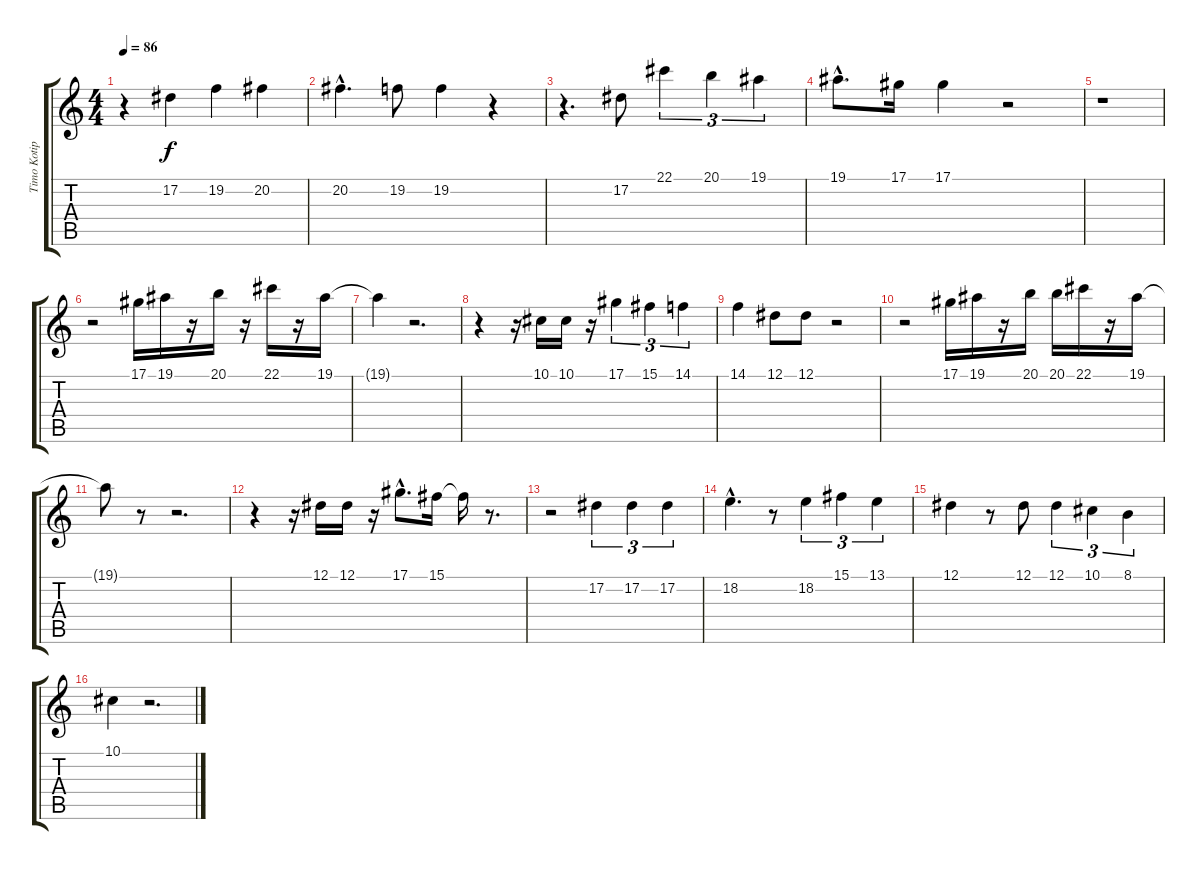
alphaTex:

\track ("Timo Kotipelto" "Timo Kotip") {instrument lead3calliope}
\staff {score tabs}
\tuning (Eb4 Bb3 Gb3 Db3 Ab2 Eb2) {hide}
\ts (4 4)
\tempo 86
\clef g2
\ks c
r.4{dy f} 17.2.4 19.2.4 20.2.4 |
20.2{hac}.4{d} 19.2.8 19.2.4 r.4 |
r.4{d} 17.2.8 22.1.4{tu (3 2)} 20.1.4{tu (3 2)} 19.1.4{tu (3 2)} |
19.1{hac}.8{d} 17.1.16 17.1.4 r.2 |
r.1 |
r.2 17.1.16 19.1.16 r.16 20.1.16 r.16 22.1.16 r.16 19.1.16 |
19.1{t}.4 r.2{d} |
r.4 r.16 10.1.16 10.1.16 r.16 17.1.4{tu (3 2)} 15.1.4{tu (3 2)} 14.1.4{tu (3 2)} |
14.1.4 12.1.8 12.1.8 r.2 |
r.2 17.1.16 19.1.16 r.16 20.1.16 20.1.16 22.1.16 r.16 19.1.16 |
19.1{t}.8 r.8 r.2{d} |
r.4 r.16 12.1.16 12.1.16 r.16 17.1{hac}.8{d} 15.1.16 15.1{t}.16 r.8{d} |
r.2 17.2.4{tu (3 2)} 17.2.4{tu (3 2)} 17.2.4{tu (3 2)} |
18.2{hac}.4{d} r.8 18.2.4{tu (3 2)} 15.1.4{tu (3 2)} 13.1.4{tu (3 2)} |
12.1.4 r.8 12.1.8 12.1.4{tu (3 2)} 10.1.4{tu (3 2)} 8.1.4{tu (3 2)} |
10.1.4 r.2{d}
